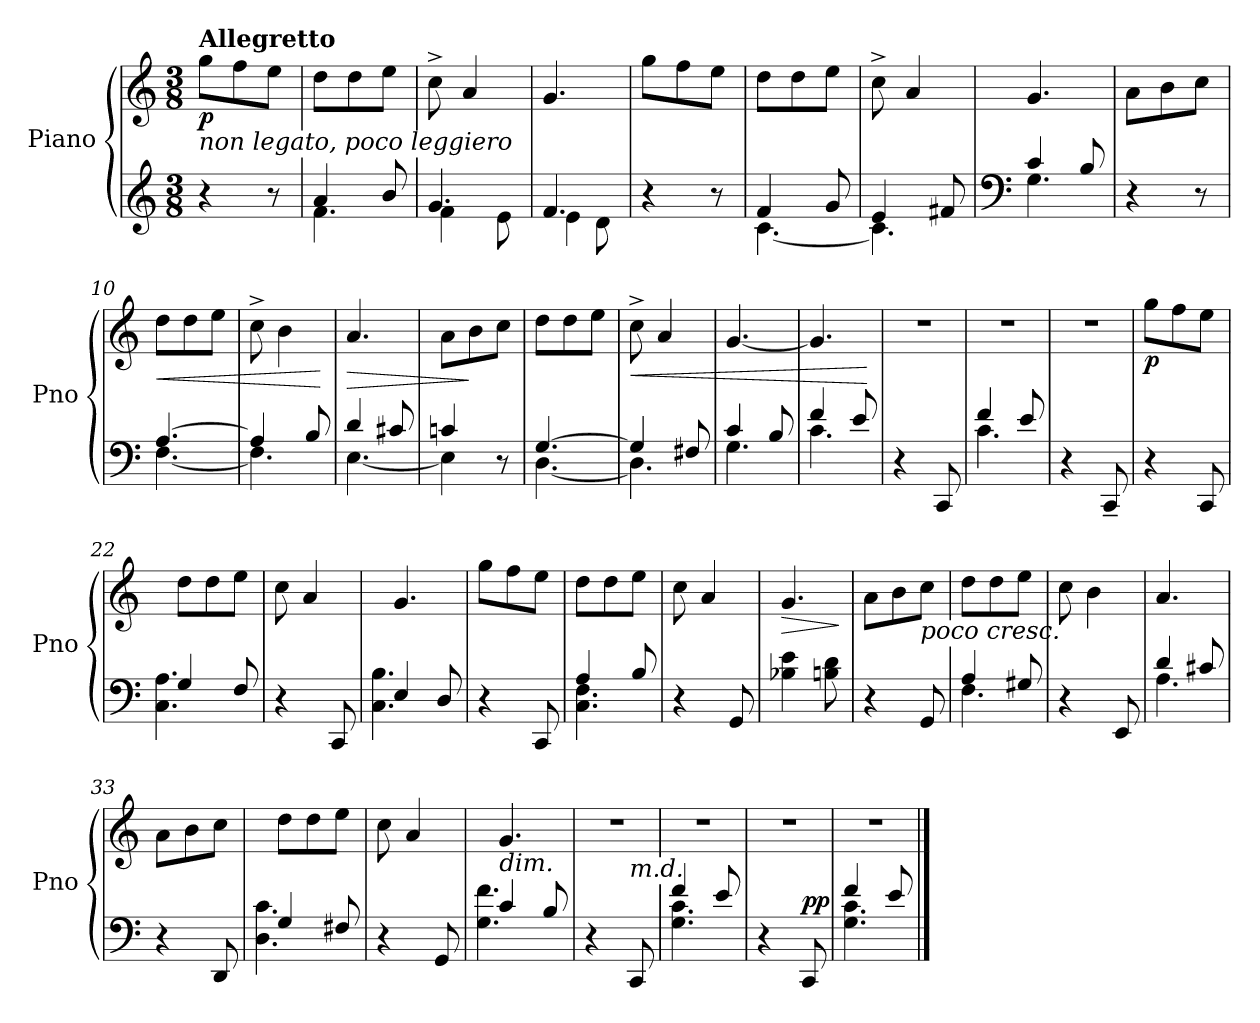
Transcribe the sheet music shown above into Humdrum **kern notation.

**kern	**kern	**dynam
*part1	*part1	*part1
*staff2	*staff1	*staff1/2
*I"Piano	*	*
*I'Pno	*	*
*clefG2	*clefG2	*
*k[]	*k[]	*
*M3/8	*M3/8	*
=1	=1	=1
!	!LO:TX:a:B:t=Allegretto	!
!	!LO:TX:b:i:t=non legato, poco leggiero	!
!	!	!LO:DY:b
4r	8gg\L	p
.	8ff\	.
8r	8ee\J	.
=2	=2	=2
*^	*	*
4a/	4.f\	8dd\L	.
.	.	8dd\	.
8b/	.	8ee\J	.
=3	=3	=3	=3
4.g/	4f\	8cc^\	.
.	.	4a/	.
.	8e\	.	.
=4	=4	=4	=4
4.f/	4e\	4.g/	.
.	8d\	.	.
*v	*v	*	*
=5	=5	=5
4r	8gg\L	.
.	8ff\	.
8r	8ee\J	.
=6	=6	=6
*^	*	*
4f/	[4.c\	8dd\L	.
.	.	8dd\	.
8g/	.	8ee\J	.
=7	=7	=7	=7
4e/	4.c\]	8cc^\	.
.	.	4a/	.
8f#X/	.	.	.
=8	=8	=8	=8
*clefF4	*	*	*
4c/	4.G\	4.g/	.
8B/	.	.	.
*v	*v	*	*
=9	=9	=9
4r	8a\L	.
.	8b\	.
8r	8cc\J	.
=10	=10	=10
*^	*	*
!	!	!	!LO:HP:b
[4.A/	[4.F\	8dd\L	<
.	.	8dd\	.
.	.	8ee\J	.
!!LO:LB:g=z
=11	=11	=11	=11
4A/]	4.F\]	8cc^\	.
.	.	4b\	.
8B/	.	.	.
*v	*v	*	*
.	.	[
=12	=12	=12
*^	*	*
!	!	!	!LO:HP:b
4d/	[4.E\	4.a/	>
8c#X/	.	.	.
=13	=13	=13	=13
4cn/	4E\]	8a\L	.
.	.	8b\	]
8r	8ryy	8cc\J	.
=14	=14	=14	=14
[4.G/	[4.D\	8dd\L	.
.	.	8dd\	.
.	.	8ee\J	.
=15	=15	=15	=15
!	!	!	!LO:HP:b
4G/]	4.D\]	8cc^\	<
.	.	4a/	.
8F#X/	.	.	.
=16	=16	=16	=16
4c/	4.G\	[4.g/	.
8B/	.	.	.
=17	=17	=17	=17
4f/	4.c\	4.g/]	.
8e/	.	.	.
*v	*v	*	*
.	.	[
=18	=18	=18
4r	4.r	.
8CC/	.	.
=19	=19	=19
*^	*	*
4f/	4.c\	4.r	.
8e/	.	.	.
*v	*v	*	*
=20	=20	=20
4r	4.r	.
8CC~/	.	.
!!LO:LB:g=z
=21	=21	=21
!	!	!LO:DY:b
4r	8gg\L	p
.	8ff\	.
8CC/	8ee\J	.
=22	=22	=22
*^	*	*
4G/	4.C\ 4.A\	8dd\L	.
.	.	8dd\	.
8F/	.	8ee\J	.
*v	*v	*	*
=23	=23	=23
4r	8cc\	.
.	4a/	.
8CC/	.	.
=24	=24	=24
*^	*	*
4E/	4.C\ 4.B\	4.g/	.
8D/	.	.	.
*v	*v	*	*
=25	=25	=25
4r	8gg\L	.
.	8ff\	.
8CC/	8ee\J	.
=26	=26	=26
*^	*	*
4A/	4.C\ 4.F\	8dd\L	.
.	.	8dd\	.
8B/	.	8ee\J	.
*v	*v	*	*
=27	=27	=27
4r	8cc\	.
.	4a/	.
8GG/	.	.
=28	=28	=28
!	!	!LO:HP:b
4B-X\ 4e\	4.g/	>
8Bn\ 8d\	.	.
.	.	]
=29	=29	=29
4r	8a\L	.
.	8b\	.
!	!LO:TX:b:i:t=poco cresc.	!
8GG/	8cc\J	.
=30	=30	=30
*^	*	*
4A/	4.F\	8dd\L	.
.	.	8dd\	.
8G#X/	.	8ee\J	.
*v	*v	*	*
!!LO:LB:g=z
=31	=31	=31
4r	8cc\	.
.	4b\	.
8EE/	.	.
=32	=32	=32
*^	*	*
4d/	4.A\	4.a/	.
8c#X/	.	.	.
*v	*v	*	*
=33	=33	=33
4r	8a\L	.
.	8b\	.
8DD/	8cc\J	.
=34	=34	=34
*^	*	*
4G/	4.D\ 4.c\	8dd\L	.
.	.	8dd\	.
8F#X/	.	8ee\J	.
*v	*v	*	*
=35	=35	=35
4r	8cc\	.
.	4a/	.
8GG/	.	.
=36	=36	=36
*^	*	*
!	!	!LO:TX:b:i:t=dim.	!
4c/	4.G\ 4.f\	4.g/	.
8B/	.	.	.
*v	*v	*	*
=37	=37	=37
4r	4.r	.
!LO:TX:a:i:t=m.d.	!	!
8CC/	.	.
=38	=38	=38
*^	*	*
4f/	4.G\ 4.c\	4.r	.
8e/	.	.	.
*v	*v	*	*
=39	=39	=39
4r	4.r	.
!	!	!LO:DY:a=2
8CC/	.	pp
=40	=40	=40
*^	*	*
4f/	4.G\ 4.c\	4.r	.
8e/	.	.	.
*v	*v	*	*
==	==	==
*-	*-	*-
